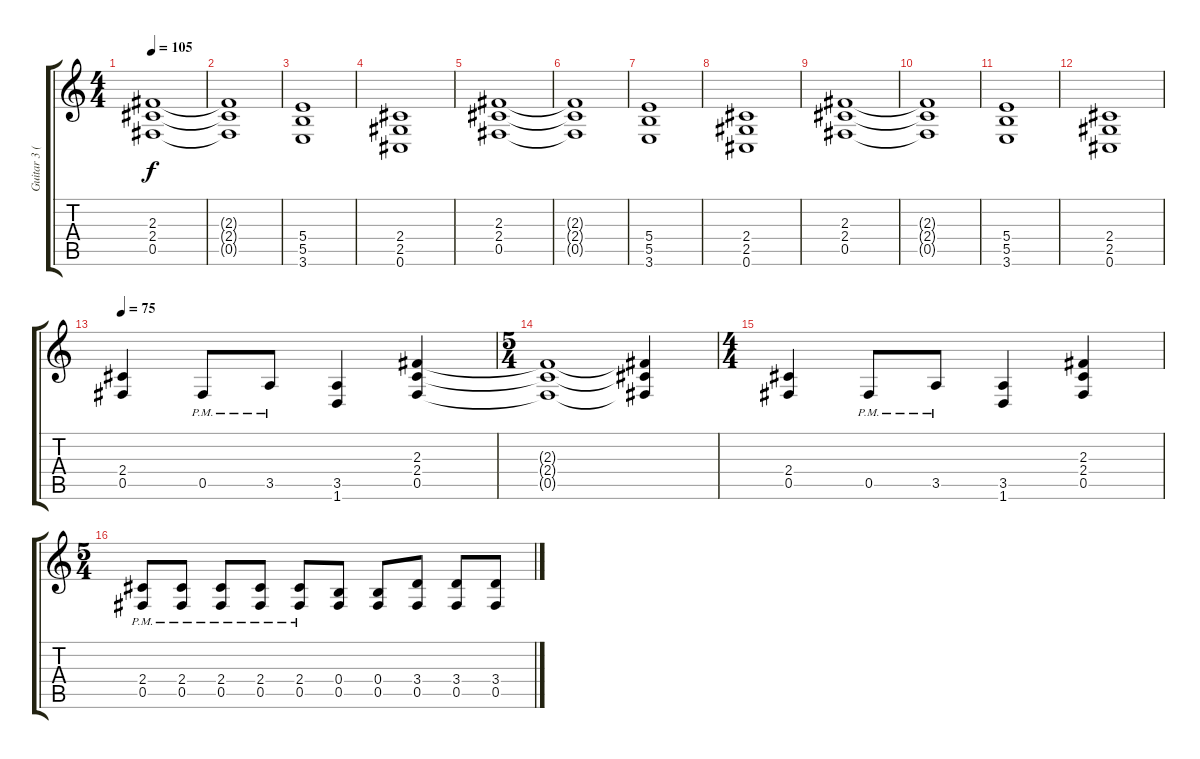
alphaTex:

\track ("Guitar 3 (Distortion)" "Guitar 3 (") {instrument distortionguitar}
\staff {score tabs}
\tuning (Db4 Ab3 E3 B2 Gb2 Db2) {hide}
\ts (4 4)
\tempo 105
\clef g2
\ks c
(2.3 2.4 0.5).1{dy f} |
(2.3{t} 2.4{t} 0.5{t}).1 |
(5.4 5.5 3.6).1 |
(2.4 2.5 0.6).1 |
(2.3 2.4 0.5).1 |
(2.3{t} 2.4{t} 0.5{t}).1 |
(5.4 5.5 3.6).1 |
(2.4 2.5 0.6).1 |
(2.3 2.4 0.5).1 |
(2.3{t} 2.4{t} 0.5{t}).1 |
(5.4 5.5 3.6).1 |
(2.4 2.5 0.6).1 |
\tempo 75
(2.4 0.5).4 0.5{pm}.8 3.5{pm}.8 (3.5 1.6).4 (2.3 2.4 0.5).4 |
\ts (5 4)
(2.3{t} 2.4{t} 0.5{t}).1 (2.3{t} 2.4{t} 0.5{t}).4 |
\ts (4 4)
(2.4 0.5).4 0.5{pm}.8 3.5{pm}.8 (3.5 1.6).4 (2.3 2.4 0.5).4 |
\ts (5 4)
(2.4{pm} 0.5{pm}).8 (2.4{pm} 0.5{pm}).8 (2.4{pm} 0.5{pm}).8 (2.4{pm} 0.5{pm}).8 (2.4{pm} 0.5{pm}).8 (0.4 0.5).8 (0.4 0.5).8 (3.4 0.5).8 (3.4 0.5).8 (3.4 0.5).8
